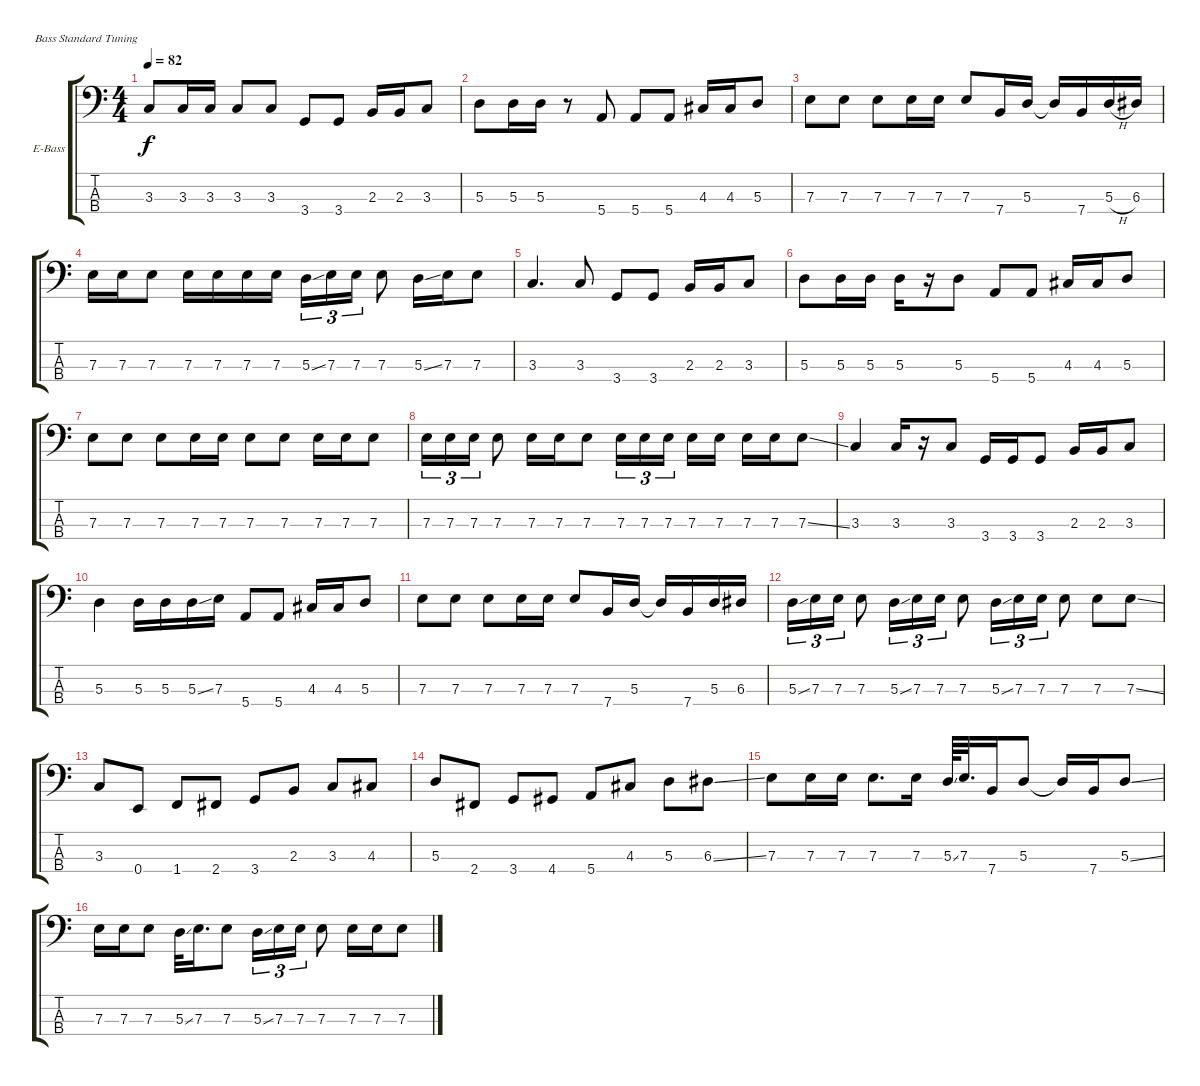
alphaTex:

\bracketExtendMode groupsimilarinstruments
\firstSystemTrackNameOrientation horizontal
\otherSystemsTrackNameOrientation horizontal
\track ("Bass" "E-Bass") {instrument electricbassfinger}
\staff {score tabs}
\tuning (G2 D2 A1 E1)
\ts (4 4)
\tempo 82
\clef f4
\ks c
3.3.8{dy f} 3.3.16 3.3.16 3.3.8 3.3.8 3.4.8 3.4.8 2.3.16 2.3.16 3.3.8 |
5.3.8 5.3.16 5.3.16 r.8 5.4.8 5.4.8 5.4.8 4.3.16 4.3.16 5.3.8 |
7.3.8 7.3.8 7.3.8 7.3.16 7.3.16 7.3.8 7.4.16 5.3.16 5.3{t}.16 7.4.16 5.3{h}.16 6.3.16 |
7.3.16 7.3.16 7.3.8 7.3.16 7.3.16 7.3.16 7.3.16 5.3{ss}.16{tu (3 2)} 7.3.16{tu (3 2)} 7.3.16{tu (3 2)} 7.3.8 5.3{ss}.16 7.3.16 7.3.8 |
3.3.4{d} 3.3.8 3.4.8 3.4.8 2.3.16 2.3.16 3.3.8 |
5.3.8 5.3.16 5.3.16 5.3.16 r.16 5.3.8 5.4.8 5.4.8 4.3.16 4.3.16 5.3.8 |
7.3.8 7.3.8 7.3.8 7.3.16 7.3.16 7.3.8 7.3.8 7.3.16 7.3.16 7.3.8 |
7.3.16{tu (3 2)} 7.3.16{tu (3 2)} 7.3.16{tu (3 2)} 7.3.8 7.3.16 7.3.16 7.3.8 7.3.16{tu (3 2)} 7.3.16{tu (3 2)} 7.3.16{tu (3 2)} 7.3.16 7.3.16 7.3.16 7.3.16 7.3{ss}.8 |
3.3.4 3.3.16 r.16 3.3.8 3.4.16 3.4.16 3.4.8 2.3.16 2.3.16 3.3.8 |
5.3.4 5.3.16 5.3.16 5.3{ss}.16 7.3.16 5.4.8 5.4.8 4.3.16 4.3.16 5.3.8 |
7.3.8 7.3.8 7.3.8 7.3.16 7.3.16 7.3.8 7.4.16 5.3.16 5.3{t}.16 7.4.16 5.3.16 6.3.16 |
5.3{ss}.16{tu (3 2)} 7.3.16{tu (3 2)} 7.3.16{tu (3 2)} 7.3.8 5.3{ss}.16{tu (3 2)} 7.3.16{tu (3 2)} 7.3.16{tu (3 2)} 7.3.8 5.3{ss}.16{tu (3 2)} 7.3.16{tu (3 2)} 7.3.16{tu (3 2)} 7.3.8 7.3.8 7.3{ss}.8 |
3.3.8 0.4.8 1.4.8 2.4.8 3.4.8 2.3.8 3.3.8 4.3.8 |
5.3.8 2.4.8 3.4.8 4.4.8 5.4.8 4.3.8 5.3.8 6.3{ss}.8 |
7.3.8 7.3.16 7.3.16 7.3.8{d} 7.3.16 5.3{ss}.64 7.3.32{d} 7.4.16 5.3.8 5.3{t}.16 7.4.16 5.3{ss}.8 |
7.3.16 7.3.16 7.3.8 5.3{ss}.32 7.3.16{d} 7.3.8 5.3{ss}.16{tu (3 2)} 7.3.16{tu (3 2)} 7.3.16{tu (3 2)} 7.3.8 7.3.16 7.3.16 7.3{ss}.8
